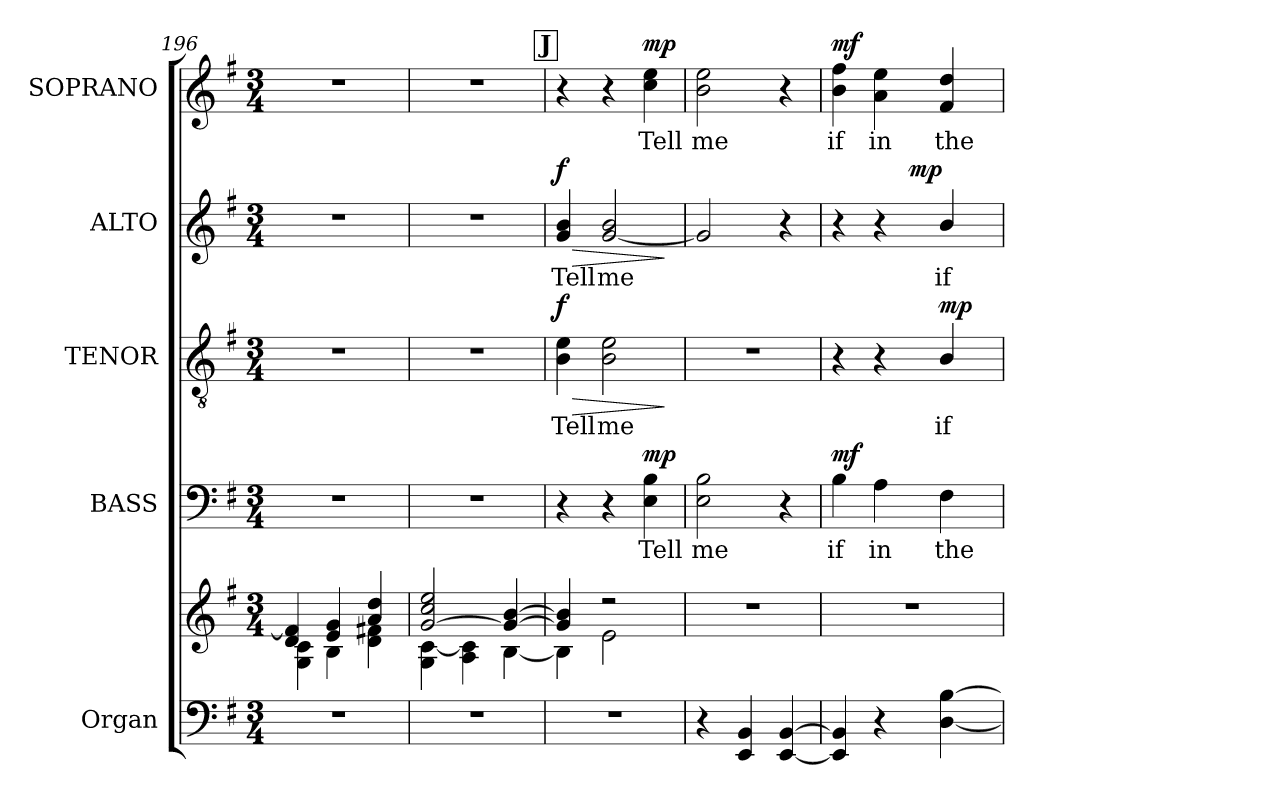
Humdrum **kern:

**kern	**kern	**kern	**text	**dynam	**kern	**text	**dynam	**kern	**text	**dynam	**kern	**text	**dynam
*part5	*part5	*part4	*part4	*part4	*part3	*part3	*part3	*part2	*part2	*part2	*part1	*part1	*part1
*staff6	*staff5	*staff4	*staff4	*staff4	*staff3	*staff3	*staff3	*staff2	*staff2	*staff2	*staff1	*staff1	*staff1
*I"Organ	*	*I"BASS	*	*	*I"TENOR	*	*	*I"ALTO	*	*	*I"SOPRANO	*	*
*I'Org.	*	*I'B.	*	*	*I'T.	*	*	*I'A.	*	*	*I'S.	*	*
*clefF4	*clefG2	*clefF4	*	*	*clefGv2	*	*	*clefG2	*	*	*clefG2	*	*
*	*	*	*	*	*ITrd7c12	*	*	*	*	*	*	*	*
*k[f#]	*k[f#]	*k[f#]	*	*	*k[f#]	*	*	*k[f#]	*	*	*k[f#]	*	*
*G:	*G:	*G:	*	*	*G:	*	*	*G:	*	*	*G:	*	*
*M3/4	*M3/4	*M3/4	*	*	*M3/4	*	*	*M3/4	*	*	*M3/4	*	*
=196	=196	=196	=196	=196	=196	=196	=196	=196	=196	=196	=196	=196	=196
!LO:N:vis=1	!	!LO:N:vis=1	!	!	!LO:N:vis=1	!	!	!LO:N:vis=1	!	!	!LO:N:vis=1	!	!
*	*^	*	*	*	*	*	*	*	*	*	*	*	*
2.r	4di/ 4fni]	4Gi\ 4ci	2.r	.	.	2.r	.	.	2.r	.	.	2.r	.	.
.	4ei/ 4gi	4Bi\	.	.	.	.	.	.	.	.	.	.	.	.
.	4ai/ 4ddi	4di\ 4f#Xi	.	.	.	.	.	.	.	.	.	.	.	.
=197	=197	=197	=197	=197	=197	=197	=197	=197	=197	=197	=197	=197	=197	=197
!LO:N:vis=1	!	!	!LO:N:vis=1	!	!	!LO:N:vis=1	!	!	!LO:N:vis=1	!	!	!LO:N:vis=1	!	!
2.r	[2gi/ 2cci 2eei	4Gi\ [4ci	2.r	.	.	2.r	.	.	2.r	.	.	2.r	.	.
.	.	4Ai\ 4ci]	.	.	.	.	.	.	.	.	.	.	.	.
.	4gi/_ [4bi	[4Bi\	.	.	.	.	.	.	.	.	.	.	.	.
!!LO:REH:place=s1:B:color=#000000:enc=box:fs=19.1405:t=J
=198	=198	=198	=198	=198	=198	=198	=198	=198	=198	=198	=198	=198	=198	=198
!LO:N:vis=1	!	!	!	!	!	!	!	!	!	!	!	!	!	!
!	!	!	!	!	!	!	!LO:LY:b:color=#000000	!LO:HP:b	!	!	!	!	!	!
!	!	!	!	!	!	!	!	!	!	!LO:LY:b:color=#000000	!LO:HP:b	!	!	!
2.r	4gi/] 4bi]	4Bi\]	4r	.	.	4BBi\ 4Ei	Tell	> f	4gi/ 4bi	Tell	> f	4r	.	.
!	!	!	!	!	!	!	!LO:LY:b:color=#000000	!	!	!	!	!	!	!
!	!	!	!	!	!	!	!	!	!	!LO:LY:b:color=#000000	!	!	!	!
.	2r	2ei\	4r	.	.	2BBi\ 2Ei	me	.	[2gi/ 2bi	me	.	4r	.	.
!	!	!	!	!LO:LY:b:color=#000000	!	!	!	!	!	!	!	!	!	!
!	!	!	!	!	!	!	!	!	!	!	!	!	!LO:LY:b:color=#000000	!
.	.	.	4Ei\ 4Bi	Tell	mp	.	.	.	.	.	.	4cci\ 4eei	Tell	mp
*	*v	*v	*	*	*	*	*	*	*	*	*	*	*	*
.	.	.	.	.	.	.	]	.	.	]	.	.	.
!!LO:PB:g=z
=199	=199	=199	=199	=199	=199	=199	=199	=199	=199	=199	=199	=199	=199
!	!LO:N:vis=1	!	!	!	!	!	!	!	!	!	!	!	!
!	!	!	!LO:LY:b:color=#000000	!	!LO:N:vis=1	!	!	!	!	!	!	!	!
!	!	!	!	!	!	!	!	!	!	!	!	!LO:LY:b:color=#000000	!
4r	2.r	2Ei\ 2Bi	me	.	2.r	.	.	2gi/]	.	.	2bi\ 2eei	me	.
4EEi/ 4BBi	.	.	.	.	.	.	.	.	.	.	.	.	.
[4EEi/ [4BBi	.	4r	.	.	.	.	.	4r	.	.	4r	.	.
=200	=200	=200	=200	=200	=200	=200	=200	=200	=200	=200	=200	=200	=200
!	!LO:N:vis=1	!	!	!	!	!	!	!	!	!	!	!	!
!	!	!	!LO:LY:b:color=#000000	!	!	!	!	!	!	!	!	!	!
!	!	!	!	!	!	!	!	!	!	!	!	!LO:LY:b:color=#000000	!
*	*	*	*	*	*	*	*	*^	*	*	*	*	*
4EEi/] 4BBi]	2.r	4Bi\	if	mf	4r	.	.	4r	4ryy	.	.	4bi\ 4ff#i	if	mf
!	!	!	!LO:LY:b:color=#000000	!	!	!	!	!	!	!	!	!	!	!
!	!	!	!	!	!	!	!	!	!	!	!	!	!LO:LY:b:color=#000000	!
4r	.	4Ai\	in	.	4r	.	.	4r	16ryy	.	.	4ai\ 4eei	in	.
.	.	.	.	.	.	.	.	.	32ryy	.	.	.	.	.
.	.	.	.	.	.	.	.	.	128ryy	.	.	.	.	.
.	.	.	.	.	.	.	.	.	512ryy	.	.	.	.	.
.	.	.	.	.	.	.	.	.	4ryy	.	mp	.	.	.
!	!	!	!LO:LY:b:color=#000000	!	!	!	!	!	!	!	!	!	!	!
!	!	!	!	!	!	!LO:LY:b:color=#000000	!	!	!	!	!	!	!	!
!	!	!	!	!	!	!	!	!	!	!LO:LY:b:color=#000000	!	!	!	!
!	!	!	!	!	!	!	!	!	!	!	!	!	!LO:LY:b:color=#000000	!
[4Di\ [4Bi	.	4F#i\	the	.	4BBi/	if	mp	4bi/	.	if	.	4f#i/ 4ddi	the	.
.	.	.	.	.	.	.	.	.	8ryy	.	.	.	.	.
.	.	.	.	.	.	.	.	.	64ryy	.	.	.	.	.
.	.	.	.	.	.	.	.	.	256.ryy	.	.	.	.	.
*	*	*	*	*	*	*	*	*v	*v	*	*	*	*	*
=	=	=	=	=	=	=	=	=	=	=	=	=	=
*-	*-	*-	*-	*-	*-	*-	*-	*-	*-	*-	*-	*-	*-
